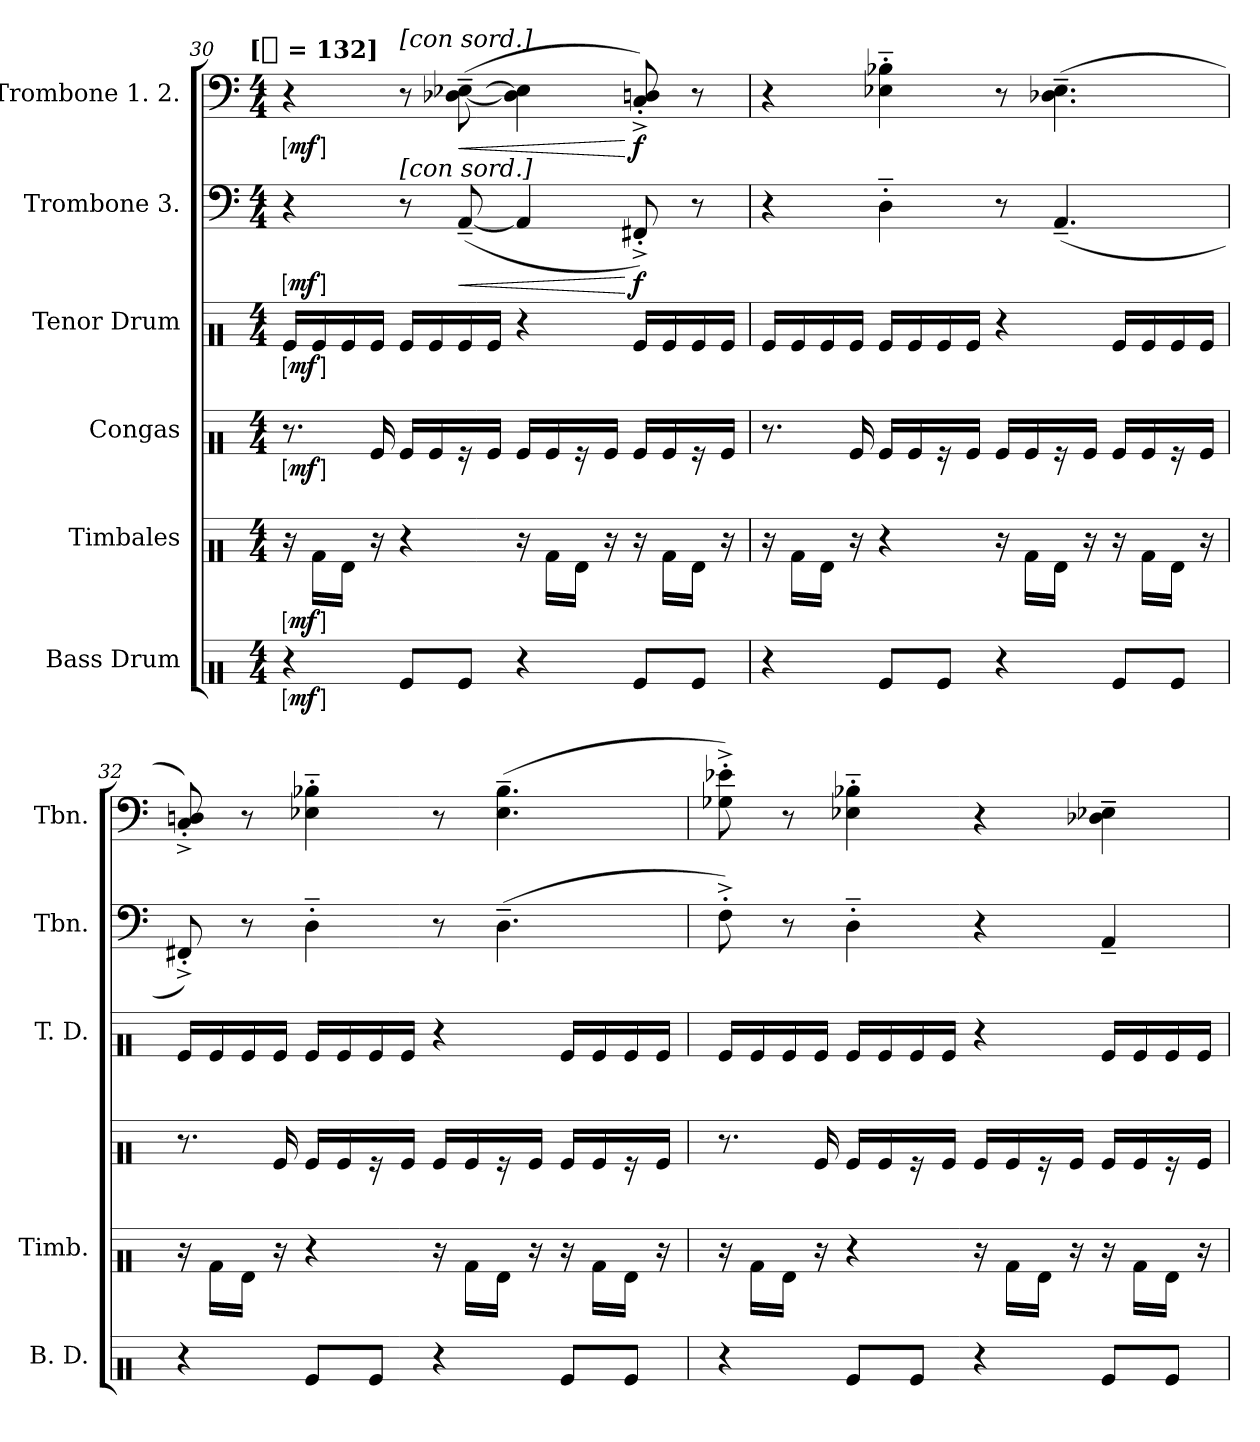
**kern	**dynam	**kern	**dynam	**kern	**dynam	**kern	**dynam	**kern	**dynam	**kern	**dynam
*part6	*part6	*part5	*part5	*part4	*part4	*part3	*part3	*part2	*part2	*part1	*part1
*staff6	*staff6	*staff5	*staff5	*staff4	*staff4	*staff3	*staff3	*staff2	*staff2	*staff1	*staff1
*I"Bass Drum	*	*I"Timbales	*	*I"Congas	*	*I"Tenor Drum	*	*I"Trombone 3.	*	*I"Trombone 1. 2.	*
*I'B. D.	*	*I'Timb.	*	*	*	*I'T. D.	*	*I'Tbn.	*	*I'Tbn.	*
*clefX2	*	*clefX2	*	*clefX2	*	*clefX2	*	*clefF4	*	*clefF4	*
*k[]	*	*k[]	*	*k[]	*	*k[]	*	*k[]	*	*k[]	*
*C:	*	*C:	*	*C:	*	*C:	*	*C:	*	*C:	*
!!LO:TX:omd:t=[[quarter] = 132]
*M4/4	*	*M4/4	*	*M4/4	*	*M4/4	*	*M4/4	*	*M4/4	*
*MM132	*	*MM132	*	*MM132	*	*MM132	*	*MM132	*	*MM132	*
=30	=30	=30	=30	=30	=30	=30	=30	=30	=30	=30	=30
!	!LO:DY:ed=brack	!	!LO:DY:ed=brack	!	!LO:DY:ed=brack	!	!LO:DY:ed=brack	!	!LO:DY:ed=brack	!	!LO:DY:ed=brack
4r	mf	16r	mf	8.r	mf	16Re/LL	mf	4r	mf	4r	mf
.	.	16Rf\LL	.	.	.	16Re/	.	.	.	.	.
.	.	16Rd\JJ	.	.	.	16Re/	.	.	.	.	.
.	.	16r	.	16Re/	.	16Re/JJ	.	.	.	.	.
!	!	!	!	!	!	!	!	!	!	!LO:TX:a:t=[con sord.]	!
!	!	!	!	!	!	!	!	!LO:TX:a:t=[con sord.]	!	!	!
8Re/L	.	4r	.	16Re/LL	.	16Re/LL	.	8r	.	8r	.
.	.	.	.	16Re/	.	16Re/	.	.	.	.	.
!	!	!	!	!	!	!	!	!	!LO:HP:b	!	!LO:HP:b
8Re/J	.	.	.	16r	.	16Re/	.	([8AA~	<	([8D-X~ [8E-X~	<
.	.	.	.	16Re/JJ	.	16Re/JJ	.	.	.	.	.
4r	.	16r	.	16Re/LL	.	4r	.	4AA]	.	4D-] 4E-]	.
.	.	16Rf\LL	.	16Re/	.	.	.	.	.	.	.
.	.	16Rd\JJ	.	16r	.	.	.	.	.	.	.
.	.	16r	.	16Re/JJ	.	.	.	.	.	.	.
8Re/L	.	16r	.	16Re/LL	.	16Re/LL	.	8FF#X'^)	[ f	8C'^ 8Dn'^)	[ f
.	.	16Rf\LL	.	16Re/	.	16Re/	.	.	.	.	.
8Re/J	.	16Rd\JJ	.	16r	.	16Re/	.	8r	.	8r	.
.	.	16r	.	16Re/JJ	.	16Re/JJ	.	.	.	.	.
=31	=31	=31	=31	=31	=31	=31	=31	=31	=31	=31	=31
4r	.	16r	.	8.r	.	16Re/LL	.	4r	.	4r	.
.	.	16Rf\LL	.	.	.	16Re/	.	.	.	.	.
.	.	16Rd\JJ	.	.	.	16Re/	.	.	.	.	.
.	.	16r	.	16Re/	.	16Re/JJ	.	.	.	.	.
8Re/L	.	4r	.	16Re/LL	.	16Re/LL	.	4D'~	.	4E-X'~ 4B-X'~	.
.	.	.	.	16Re/	.	16Re/	.	.	.	.	.
8Re/J	.	.	.	16r	.	16Re/	.	.	.	.	.
.	.	.	.	16Re/JJ	.	16Re/JJ	.	.	.	.	.
4r	.	16r	.	16Re/LL	.	4r	.	8r	.	8r	.
.	.	16Rf\LL	.	16Re/	.	.	.	.	.	.	.
.	.	16Rd\JJ	.	16r	.	.	.	(4.AA~	.	(4.D-X~ 4.E-~	.
.	.	16r	.	16Re/JJ	.	.	.	.	.	.	.
8Re/L	.	16r	.	16Re/LL	.	16Re/LL	.	.	.	.	.
.	.	16Rf\LL	.	16Re/	.	16Re/	.	.	.	.	.
8Re/J	.	16Rd\JJ	.	16r	.	16Re/	.	.	.	.	.
.	.	16r	.	16Re/JJ	.	16Re/JJ	.	.	.	.	.
=32	=32	=32	=32	=32	=32	=32	=32	=32	=32	=32	=32
4r	.	16r	.	8.r	.	16Re/LL	.	8FF#X'^)	.	8C'^ 8Dn'^)	.
.	.	16Rf\LL	.	.	.	16Re/	.	.	.	.	.
.	.	16Rd\JJ	.	.	.	16Re/	.	8r	.	8r	.
.	.	16r	.	16Re/	.	16Re/JJ	.	.	.	.	.
8Re/L	.	4r	.	16Re/LL	.	16Re/LL	.	4D'~	.	4E-X'~ 4B-X'~	.
.	.	.	.	16Re/	.	16Re/	.	.	.	.	.
8Re/J	.	.	.	16r	.	16Re/	.	.	.	.	.
.	.	.	.	16Re/JJ	.	16Re/JJ	.	.	.	.	.
4r	.	16r	.	16Re/LL	.	4r	.	8r	.	8r	.
.	.	16Rf\LL	.	16Re/	.	.	.	.	.	.	.
.	.	16Rd\JJ	.	16r	.	.	.	(4.D~	.	(4.E-~ 4.B-~	.
.	.	16r	.	16Re/JJ	.	.	.	.	.	.	.
8Re/L	.	16r	.	16Re/LL	.	16Re/LL	.	.	.	.	.
.	.	16Rf\LL	.	16Re/	.	16Re/	.	.	.	.	.
8Re/J	.	16Rd\JJ	.	16r	.	16Re/	.	.	.	.	.
.	.	16r	.	16Re/JJ	.	16Re/JJ	.	.	.	.	.
=33	=33	=33	=33	=33	=33	=33	=33	=33	=33	=33	=33
4r	.	16r	.	8.r	.	16Re/LL	.	8F'^)	.	8G-X'^ 8e-X'^)	.
.	.	16Rf\LL	.	.	.	16Re/	.	.	.	.	.
.	.	16Rd\JJ	.	.	.	16Re/	.	8r	.	8r	.
.	.	16r	.	16Re/	.	16Re/JJ	.	.	.	.	.
8Re/L	.	4r	.	16Re/LL	.	16Re/LL	.	4D'~	.	4E-X'~ 4B-X'~	.
.	.	.	.	16Re/	.	16Re/	.	.	.	.	.
8Re/J	.	.	.	16r	.	16Re/	.	.	.	.	.
.	.	.	.	16Re/JJ	.	16Re/JJ	.	.	.	.	.
4r	.	16r	.	16Re/LL	.	4r	.	4r	.	4r	.
.	.	16Rf\LL	.	16Re/	.	.	.	.	.	.	.
.	.	16Rd\JJ	.	16r	.	.	.	.	.	.	.
.	.	16r	.	16Re/JJ	.	.	.	.	.	.	.
8Re/L	.	16r	.	16Re/LL	.	16Re/LL	.	4AA~	.	4D-X~ 4E-X~	.
.	.	16Rf\LL	.	16Re/	.	16Re/	.	.	.	.	.
8Re/J	.	16Rd\JJ	.	16r	.	16Re/	.	.	.	.	.
.	.	16r	.	16Re/JJ	.	16Re/JJ	.	.	.	.	.
=	=	=	=	=	=	=	=	=	=	=	=
*-	*-	*-	*-	*-	*-	*-	*-	*-	*-	*-	*-
